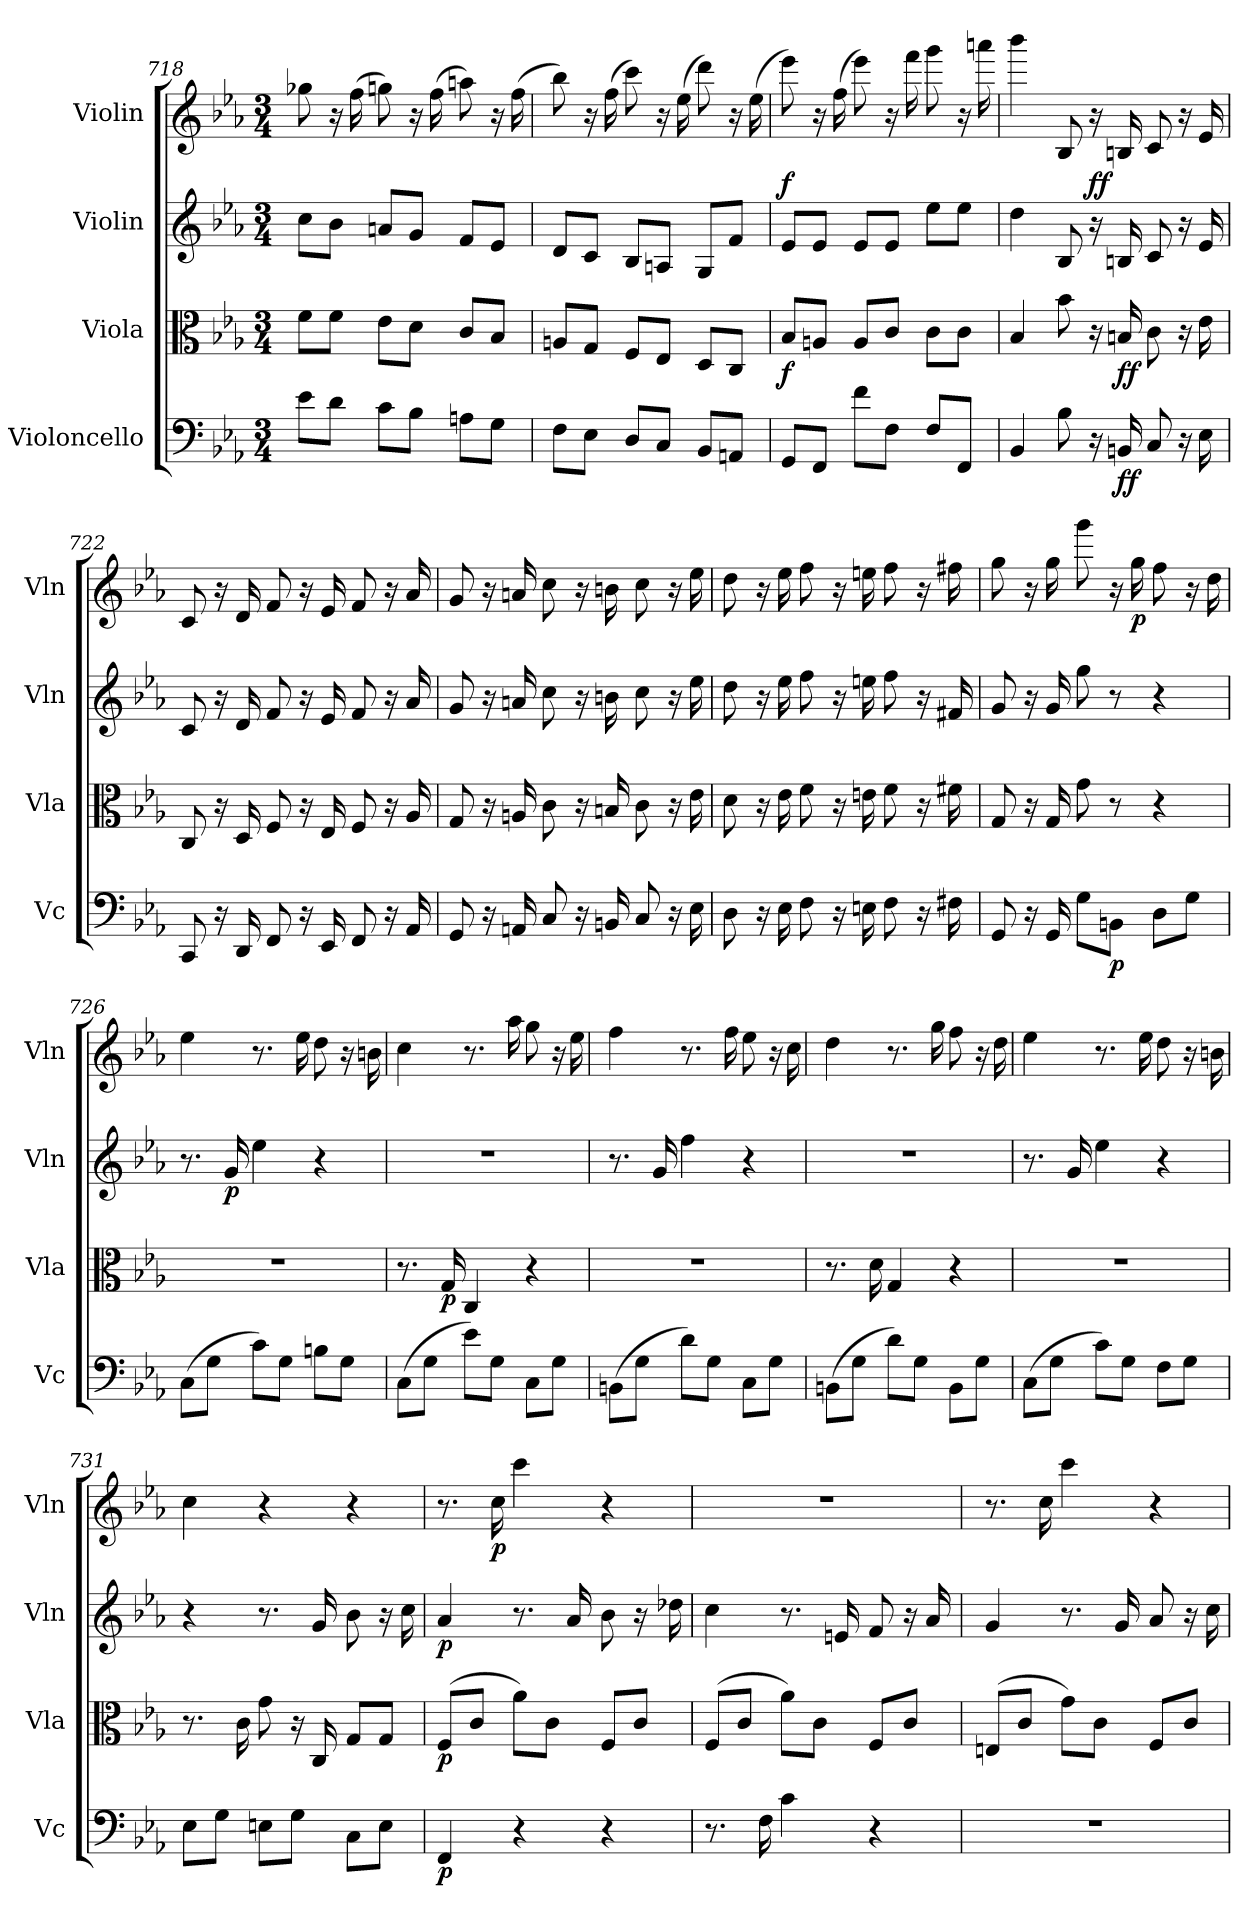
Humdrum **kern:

**kern	**dynam	**kern	**dynam	**kern	**dynam	**kern	**dynam
*part4	*part4	*part3	*part3	*part2	*part2	*part1	*part1
*staff4	*staff4	*staff3	*staff3	*staff2	*staff2	*staff1	*staff1
*I"Violoncello	*	*I"Viola	*	*I"Violin	*	*I"Violin	*
*I'Vc	*	*I'Vla	*	*I'Vln	*	*I'Vln	*
*clefF4	*	*clefC3	*	*clefG2	*	*clefG2	*
*k[b-e-a-]	*	*k[b-e-a-]	*	*k[b-e-a-]	*	*k[b-e-a-]	*
*M3/4	*	*M3/4	*	*M3/4	*	*M3/4	*
=718	=718	=718	=718	=718	=718	=718	=718
8e-\L	.	8f\L	.	8cc\L	.	8gg-X	.
8d\J	.	8f\J	.	8b-\J	.	16r	.
.	.	.	.	.	.	(16ff	.
8c\L	.	8e-\L	.	8an/L	.	8ggn)	.
8B-\J	.	8d\J	.	8g/J	.	16r	.
.	.	.	.	.	.	(16ff	.
8An\L	.	8c/L	.	8f/L	.	8aan)	.
8G\J	.	8B-/J	.	8e-/J	.	16r	.
.	.	.	.	.	.	(16ff	.
=719	=719	=719	=719	=719	=719	=719	=719
8F\L	.	8An/L	.	8d/L	.	8bb-)	.
8E-\J	.	8G/J	.	8c/J	.	16r	.
.	.	.	.	.	.	(16ff	.
8D/L	.	8F/L	.	8B-/L	.	8ccc)	.
8C/J	.	8E-/J	.	8An/J	.	16r	.
.	.	.	.	.	.	(16ee-	.
8BB-/L	.	8D/L	.	8G/L	.	8ddd)	.
8AAn/J	.	8C/J	.	8f/J	.	16r	.
.	.	.	.	.	.	(16ee-	.
=720	=720	=720	=720	=720	=720	=720	=720
8GG/L	.	8B-/L	f	8e-/L	.	8eee-)	f
8FF/J	.	8An/J	.	8e-/J	.	16r	.
.	.	.	.	.	.	(16ff	.
8f\L	.	8A/L	.	8e-/L	.	8eee-)	.
8F\J	.	8c/J	.	8e-/J	.	16r	.
.	.	.	.	.	.	16fff	.
8F/L	.	8c\L	.	8ee-\L	.	8ggg	.
8FF/J	.	8c\J	.	8ee-\J	.	16r	.
.	.	.	.	.	.	16aaan	.
=721	=721	=721	=721	=721	=721	=721	=721
4BB-	.	4B-	.	4dd	.	4bbb-	.
8B-	.	8b-	.	8B-	.	8B-	.
16r	.	16r	.	16r	.	16r	ff
16BBn	ff	16Bn	ff	16Bn	.	16Bn	.
8C	.	8c	.	8c	.	8c	.
16r	.	16r	.	16r	.	16r	.
16E-	.	16e-	.	16e-	.	16e-	.
=722	=722	=722	=722	=722	=722	=722	=722
8CC	.	8C	.	8c	.	8c	.
16r	.	16r	.	16r	.	16r	.
16DD	.	16D	.	16d	.	16d	.
8FF	.	8F	.	8f	.	8f	.
16r	.	16r	.	16r	.	16r	.
16EE-	.	16E-	.	16e-	.	16e-	.
8FF	.	8F	.	8f	.	8f	.
16r	.	16r	.	16r	.	16r	.
16AA-	.	16A-	.	16a-	.	16a-	.
=723	=723	=723	=723	=723	=723	=723	=723
8GG	.	8G	.	8g	.	8g	.
16r	.	16r	.	16r	.	16r	.
16AAn	.	16An	.	16an	.	16an	.
8C	.	8c	.	8cc	.	8cc	.
16r	.	16r	.	16r	.	16r	.
16BBn	.	16Bn	.	16bn	.	16bn	.
8C	.	8c	.	8cc	.	8cc	.
16r	.	16r	.	16r	.	16r	.
16E-	.	16e-	.	16ee-	.	16ee-	.
=724	=724	=724	=724	=724	=724	=724	=724
8D	.	8d	.	8dd	.	8dd	.
16r	.	16r	.	16r	.	16r	.
16E-	.	16e-	.	16ee-	.	16ee-	.
8F	.	8f	.	8ff	.	8ff	.
16r	.	16r	.	16r	.	16r	.
16En	.	16en	.	16een	.	16een	.
8F	.	8f	.	8ff	.	8ff	.
16r	.	16r	.	16r	.	16r	.
16F#X	.	16f#X	.	16f#X	.	16ff#X	.
=725	=725	=725	=725	=725	=725	=725	=725
8GG	.	8G	.	8g	.	8gg	.
16r	.	16r	.	16r	.	16r	.
16GG	.	16G	.	16g	.	16gg	.
8G\L	.	8g	.	8gg	.	8ggg	.
8BBn\J	p	8r	.	8r	.	16r	.
.	.	.	.	.	.	16gg	p
8D\L	.	4r	.	4r	.	8ff	.
8G\J	.	.	.	.	.	16r	.
.	.	.	.	.	.	16dd	.
=726	=726	=726	=726	=726	=726	=726	=726
(8C\L	.	2.r	.	8.r	.	4ee-	.
8G\J	.	.	.	.	.	.	.
.	.	.	.	16g	p	.	.
8c\L)	.	.	.	4ee-	.	8.r	.
8G\J	.	.	.	.	.	.	.
.	.	.	.	.	.	16ee-	.
8Bn\L	.	.	.	4r	.	8dd	.
8G\J	.	.	.	.	.	16r	.
.	.	.	.	.	.	16bn	.
=727	=727	=727	=727	=727	=727	=727	=727
(8C\L	.	8.r	.	2.r	.	4cc	.
8G\J	.	.	.	.	.	.	.
.	.	16G	p	.	.	.	.
8e-\L)	.	4C	.	.	.	8.r	.
8G\J	.	.	.	.	.	.	.
.	.	.	.	.	.	16aa-	.
8C\L	.	4r	.	.	.	8gg	.
8G\J	.	.	.	.	.	16r	.
.	.	.	.	.	.	16ee-	.
=728	=728	=728	=728	=728	=728	=728	=728
(8BBn\L	.	2.r	.	8.r	.	4ff	.
8G\J	.	.	.	.	.	.	.
.	.	.	.	16g	.	.	.
8d\L)	.	.	.	4ff	.	8.r	.
8G\J	.	.	.	.	.	.	.
.	.	.	.	.	.	16ff	.
8C\L	.	.	.	4r	.	8ee-	.
8G\J	.	.	.	.	.	16r	.
.	.	.	.	.	.	16cc	.
=729	=729	=729	=729	=729	=729	=729	=729
(8BBn\L	.	8.r	.	2.r	.	4dd	.
8G\J	.	.	.	.	.	.	.
.	.	16d	.	.	.	.	.
8d\L)	.	4G	.	.	.	8.r	.
8G\J	.	.	.	.	.	.	.
.	.	.	.	.	.	16gg	.
8BB\L	.	4r	.	.	.	8ff	.
8G\J	.	.	.	.	.	16r	.
.	.	.	.	.	.	16dd	.
=730	=730	=730	=730	=730	=730	=730	=730
(8C\L	.	2.r	.	8.r	.	4ee-	.
8G\J	.	.	.	.	.	.	.
.	.	.	.	16g	.	.	.
8c\L)	.	.	.	4ee-	.	8.r	.
8G\J	.	.	.	.	.	.	.
.	.	.	.	.	.	16ee-	.
8F\L	.	.	.	4r	.	8dd	.
8G\J	.	.	.	.	.	16r	.
.	.	.	.	.	.	16bn	.
=731	=731	=731	=731	=731	=731	=731	=731
8E-\L	.	8.r	.	4r	.	4cc	.
8G\J	.	.	.	.	.	.	.
.	.	16c	.	.	.	.	.
8En\L	.	8g	.	8.r	.	4r	.
8G\J	.	16r	.	.	.	.	.
.	.	16C	.	16g	.	.	.
8C\L	.	8G/L	.	8b-	.	4r	.
8E\J	.	8G/J	.	16r	.	.	.
.	.	.	.	16cc	.	.	.
=732	=732	=732	=732	=732	=732	=732	=732
4FF	p	(8F/L	p	4a-	p	8.r	.
.	.	8c/J	.	.	.	.	.
.	.	.	.	.	.	16cc	p
4r	.	8a-\L)	.	8.r	.	4ccc	.
.	.	8c\J	.	.	.	.	.
.	.	.	.	16a-	.	.	.
4r	.	8F/L	.	8b-	.	4r	.
.	.	8c/J	.	16r	.	.	.
.	.	.	.	16dd-X	.	.	.
=733	=733	=733	=733	=733	=733	=733	=733
8.r	.	(8F/L	.	4cc	.	2.r	.
.	.	8c/J	.	.	.	.	.
16F	.	.	.	.	.	.	.
4c	.	8a-\L)	.	8.r	.	.	.
.	.	8c\J	.	.	.	.	.
.	.	.	.	16en	.	.	.
4r	.	8F/L	.	8f	.	.	.
.	.	8c/J	.	16r	.	.	.
.	.	.	.	16a-	.	.	.
=734	=734	=734	=734	=734	=734	=734	=734
2.r	.	(8En/L	.	4g	.	8.r	.
.	.	8c/J	.	.	.	.	.
.	.	.	.	.	.	16cc	.
.	.	8g\L)	.	8.r	.	4ccc	.
.	.	8c\J	.	.	.	.	.
.	.	.	.	16g	.	.	.
.	.	8F/L	.	8a-	.	4r	.
.	.	8c/J	.	16r	.	.	.
.	.	.	.	16cc	.	.	.
=	=	=	=	=	=	=	=
*-	*-	*-	*-	*-	*-	*-	*-
